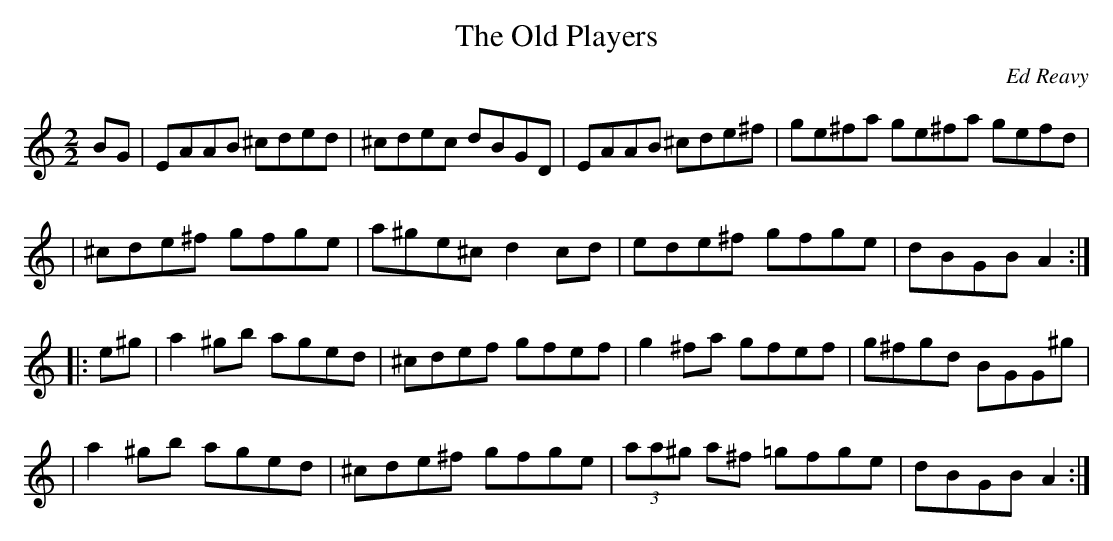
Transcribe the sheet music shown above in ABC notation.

X:1
T:The Old Players
C:Ed Reavy
M:2/2
L:1/8
K:C
BG \
| EAAB ^cded | ^cdec dBGD | EAAB ^cde^f | ge^fa ge^fa gefd |
| ^cde^f gfge | a^ge^c d2 cd | ede^f gfge | dBGB A2 :|
|: e^g \
| a2 ^gb aged | ^cdef gfef | g2 ^fa gfef | g^fgd BGG^g |
| a2 ^gb aged | ^cde^f gfge | (3aa^g a^f =gfge | dBGB A2 :|
